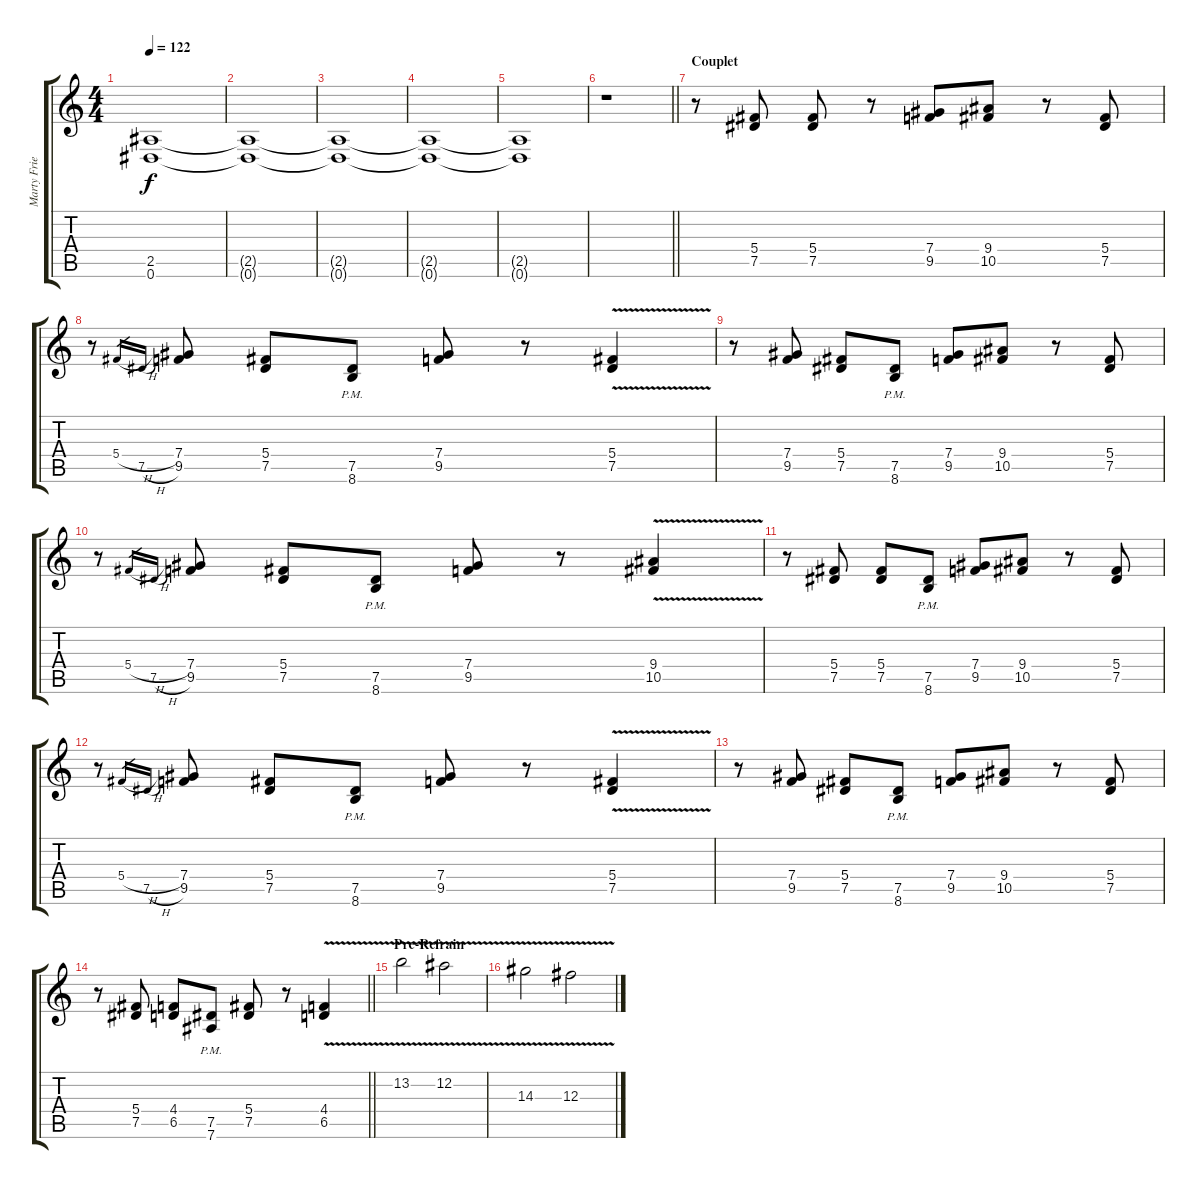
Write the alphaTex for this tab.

\track ("Marty Friedman" "Marty Frie") {instrument distortionguitar}
\staff {score tabs}
\tuning (Eb4 Bb3 Gb3 Db3 Ab2 Eb2) {hide}
\ts (4 4)
\tempo 122
\clef g2
\ks c
(2.5{t} 0.6{t}).1{dy f} |
(2.5{t} 0.6{t}).1 |
(2.5{t} 0.6{t}).1 |
(2.5{t} 0.6{t}).1 |
(2.5{t} 0.6{t}).1 |
\barLineRight lightlight
r.1{volume 10} |
\section ("" "Couplet")
r.8 (5.4 7.5).8 (5.4 7.5).8 r.8 (7.4 9.5).8 (9.4 10.5).8 r.8 (5.4 7.5).8 |
r.8 5.4{h}.16{gr} 7.5{h}.16{gr} (7.4 9.5).8 (5.4 7.5).8 (7.5{pm} 8.6{pm}).8 (7.4 9.5).8 r.8 (5.4{v} 7.5{v}).4 |
r.8 (7.4 9.5).8 (5.4 7.5).8 (7.5{pm} 8.6{pm}).8 (7.4 9.5).8 (9.4 10.5).8 r.8 (5.4 7.5).8 |
r.8 5.4{h}.16{gr} 7.5{h}.16{gr} (7.4 9.5).8 (5.4 7.5).8 (7.5{pm} 8.6{pm}).8 (7.4 9.5).8 r.8 (9.4 10.5{v}).4 |
r.8 (5.4 7.5).8 (5.4 7.5).8 (7.5{pm} 8.6{pm}).8 (7.4 9.5).8 (9.4 10.5).8 r.8 (5.4 7.5).8 |
r.8 5.4{h}.16{gr} 7.5{h}.16{gr} (7.4 9.5).8 (5.4 7.5).8 (7.5{pm} 8.6{pm}).8 (7.4 9.5).8 r.8 (5.4{v} 7.5{v}).4 |
r.8 (7.4 9.5).8 (5.4 7.5).8 (7.5{pm} 8.6{pm}).8 (7.4 9.5).8 (9.4 10.5).8 r.8 (5.4 7.5).8 |
\barLineRight lightlight
r.8 (5.4 7.5).8 (4.4 6.5).8 (7.5{pm} 7.6{pm}).8 (5.4 7.5).8 r.8 (4.4{v} 6.5{v}).4 |
\section ("" "Pre-Refrain")
13.2{v}.2 12.2{v}.2 |
14.3{v}.2 12.3{v}.2
